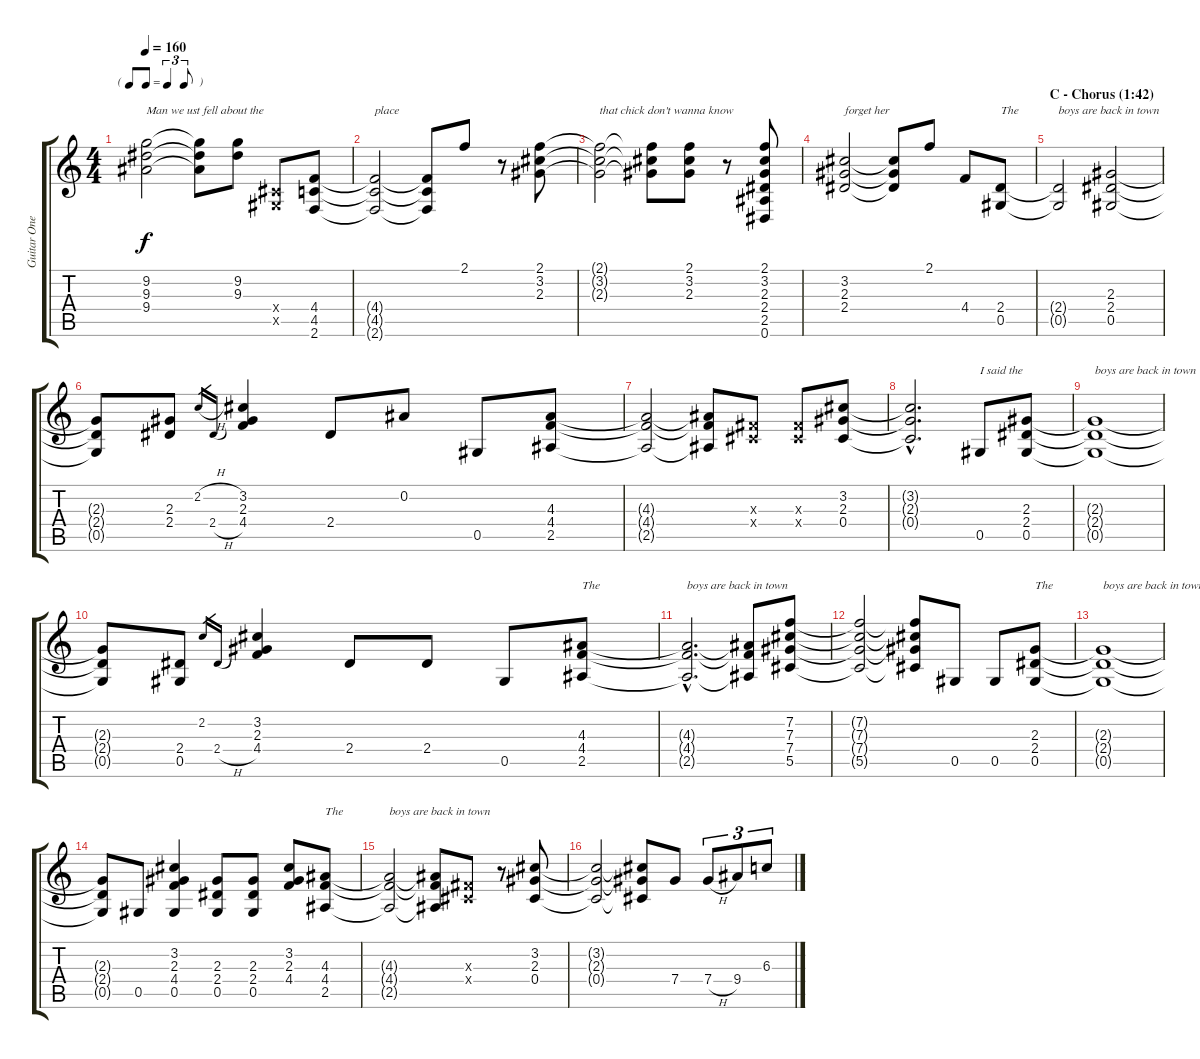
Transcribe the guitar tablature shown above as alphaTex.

\track ("Guitar One" "Guitar One") {instrument distortionguitar}
\staff {score tabs}
\tuning (Eb4 Bb3 Gb3 Db3 Ab2 Eb2) {hide}
\ts (4 4)
\tf triplet8th
\tempo 160
\clef g2
\ks c
(9.2{t} 9.3{t} 9.4{t}).2{txt "Man we ust fell about the" dy f} (9.2{t} 9.3{t} 9.4{t}).8 (9.2 9.3).8 (0.4{x} 0.5{x}).8 (4.4 4.5 2.6).8 |
(4.4{t} 4.5{t} 2.6{t}).2{txt "place"} (4.4{t} 4.5{t} 2.6{t}).8 2.1.8 r.8 (2.1 3.2 2.3).8 |
(2.1{t} 3.2{t} 2.3{t}).2{txt "that chick don't wanna know"} (2.1{t} 3.2{t} 2.3{t}).8 (2.1 3.2 2.3).8 r.8 (2.1 3.2 2.3 2.4 2.5 0.6).8 |
(3.2 2.3 2.4).2{txt "forget her"} (3.2{t} 2.3{t} 2.4{t}).8 2.1.8 4.4.8 (2.4 0.5).8{txt "The"} |
\section ("" "C - Chorus (1:42)")
(2.4{t} 0.5{t}).2{txt "boys are back in town"} (2.3 2.4 0.5).2 |
(2.3{t} 2.4{t} 0.5{t}).8 (2.3 2.4).8 2.2{h}.16{gr} 2.4{h}.16{gr} (3.2 2.3 4.4).4 2.4.8 0.2.8 0.5.8 (4.3 4.4 2.5).8 |
(4.3{t} 4.4{t} 2.5{t}).2 (4.3{t} 4.4{t} 2.5{t}).8 (0.3{x} 0.4{x}).8 (0.3{x} 0.4{x}).8 (3.2 2.3 0.4).8 |
(3.2{hac t} 2.3{hac t} 0.4{hac t}).2{d} 0.5.8{txt "I said the"} (2.3 2.4 0.5).8 |
(2.3{t} 2.4{t} 0.5{t}).1{txt "boys are back in town"} |
(2.3{t} 2.4{t} 0.5{t}).8 (2.4 0.5).8 2.2.16{gr} 2.4{h}.16{gr} (3.2 2.3 4.4).4 2.4.8 2.4.8 0.5.8 (4.3 4.4 2.5).8{txt "The"} |
(4.3{hac t} 4.4{hac t} 2.5{hac t}).2{d txt "boys are back in town"} (4.3{t} 4.4{t} 2.5{t}).8 (7.2 7.3 7.4 5.5).8 |
(7.2{t} 7.3{t} 7.4{t} 5.5{t}).2 (7.2{t} 7.3{t} 7.4{t} 5.5{t}).8 0.5.8 0.5.8 (2.3 2.4 0.5).8{txt "The"} |
(2.3{t} 2.4{t} 0.5{t}).1{txt "boys are back in town"} |
(2.3{t} 2.4{t} 0.5{t}).8 0.5.8 (3.2 2.3 4.4 0.5).4 (2.3 2.4 0.5).8 (2.3 2.4 0.5).8 (3.2 2.3 4.4).8 (4.3 4.4 2.5).8{txt "The"} |
(4.3{t} 4.4{t} 2.5{t}).2{txt "boys are back in town"} (4.3{t} 4.4{t} 2.5{t}).8 (0.3{x} 0.4{x}).8 r.8 (3.2 2.3 0.4).8 |
(3.2{t} 2.3{t} 0.4{t}).2 (3.2{t} 2.3{t} 0.4{t}).8 7.4.8 7.4{h}.8{tu (3 2)} 9.4.8{tu (3 2)} 6.3.8{tu (3 2)}
